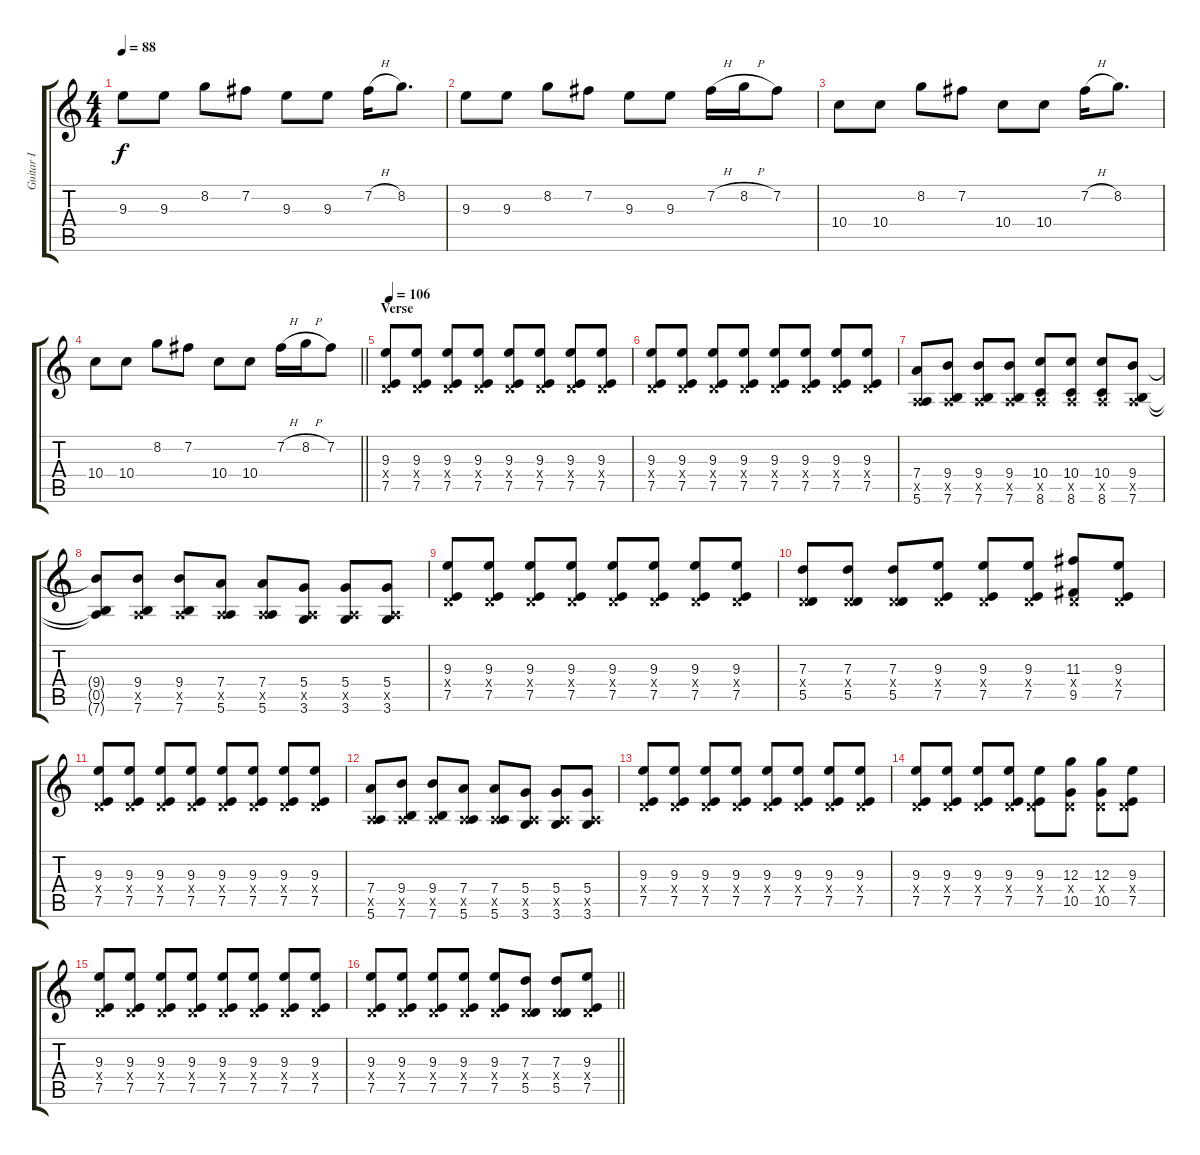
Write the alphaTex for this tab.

\track ("Guitar I" "Guitar I") {instrument electricguitarjazz}
\staff {score tabs}
\tuning (E4 B3 G3 D3 A2 E2) {hide}
\ts (4 4)
\tempo 88
\clef g2
\ks c
9.3.8{dy f} 9.3.8 8.2.8 7.2.8 9.3.8 9.3.8 7.2{h}.16 8.2.8{d} |
9.3.8 9.3.8 8.2.8 7.2.8 9.3.8 9.3.8 7.2{h}.16 8.2{h}.16 7.2.8 |
10.4.8 10.4.8 8.2.8 7.2.8 10.4.8 10.4.8 7.2{h}.16 8.2.8{d} |
\barLineRight lightlight
10.4.8 10.4.8 8.2.8 7.2.8 10.4.8 10.4.8 7.2{h}.16 8.2{h}.16 7.2.8 |
\section ("" "Verse")
\tempo 106
(9.3 0.4{x} 7.5).8{instrument distortionguitar} (9.3 0.4{x} 7.5).8 (9.3 0.4{x} 7.5).8 (9.3 0.4{x} 7.5).8 (9.3 0.4{x} 7.5).8 (9.3 0.4{x} 7.5).8 (9.3 0.4{x} 7.5).8 (9.3 0.4{x} 7.5).8 |
(9.3 0.4{x} 7.5).8 (9.3 0.4{x} 7.5).8 (9.3 0.4{x} 7.5).8 (9.3 0.4{x} 7.5).8 (9.3 0.4{x} 7.5).8 (9.3 0.4{x} 7.5).8 (9.3 0.4{x} 7.5).8 (9.3 0.4{x} 7.5).8 |
(7.4 0.5{x} 5.6).8 (9.4 0.5{x} 7.6).8 (9.4 0.5{x} 7.6).8 (9.4 0.5{x} 7.6).8 (10.4 0.5{x} 8.6).8 (10.4 0.5{x} 8.6).8 (10.4 0.5{x} 8.6).8 (9.4 0.5{x} 7.6).8 |
(9.4{t} 0.5{t} 7.6{t}).8 (9.4 0.5{x} 7.6).8 (9.4 0.5{x} 7.6).8 (7.4 0.5{x} 5.6).8 (7.4 0.5{x} 5.6).8 (5.4 0.5{x} 3.6).8 (5.4 0.5{x} 3.6).8 (5.4 0.5{x} 3.6).8 |
(9.3 0.4{x} 7.5).8 (9.3 0.4{x} 7.5).8 (9.3 0.4{x} 7.5).8 (9.3 0.4{x} 7.5).8 (9.3 0.4{x} 7.5).8 (9.3 0.4{x} 7.5).8 (9.3 0.4{x} 7.5).8 (9.3 0.4{x} 7.5).8 |
(7.3 0.4{x} 5.5).8 (7.3 0.4{x} 5.5).8 (7.3 0.4{x} 5.5).8 (9.3 0.4{x} 7.5).8 (9.3 0.4{x} 7.5).8 (9.3 0.4{x} 7.5).8 (11.3 0.4{x} 9.5).8 (9.3 0.4{x} 7.5).8 |
(9.3 0.4{x} 7.5).8 (9.3 0.4{x} 7.5).8 (9.3 0.4{x} 7.5).8 (9.3 0.4{x} 7.5).8 (9.3 0.4{x} 7.5).8 (9.3 0.4{x} 7.5).8 (9.3 0.4{x} 7.5).8 (9.3 0.4{x} 7.5).8 |
(7.4 0.5{x} 5.6).8 (9.4 0.5{x} 7.6).8 (9.4 0.5{x} 7.6).8 (7.4 0.5{x} 5.6).8 (7.4 0.5{x} 5.6).8 (5.4 0.5{x} 3.6).8 (5.4 0.5{x} 3.6).8 (5.4 0.5{x} 3.6).8 |
(9.3 0.4{x} 7.5).8 (9.3 0.4{x} 7.5).8 (9.3 0.4{x} 7.5).8 (9.3 0.4{x} 7.5).8 (9.3 0.4{x} 7.5).8 (9.3 0.4{x} 7.5).8 (9.3 0.4{x} 7.5).8 (9.3 0.4{x} 7.5).8 |
(9.3 0.4{x} 7.5).8 (9.3 0.4{x} 7.5).8 (9.3 0.4{x} 7.5).8 (9.3 0.4{x} 7.5).8 (9.3 0.4{x} 7.5).8 (12.3 0.4{x} 10.5).8 (12.3 0.4{x} 10.5).8 (9.3 0.4{x} 7.5).8 |
(9.3 0.4{x} 7.5).8 (9.3 0.4{x} 7.5).8 (9.3 0.4{x} 7.5).8 (9.3 0.4{x} 7.5).8 (9.3 0.4{x} 7.5).8 (9.3 0.4{x} 7.5).8 (9.3 0.4{x} 7.5).8 (9.3 0.4{x} 7.5).8 |
\barLineRight lightlight
(9.3 0.4{x} 7.5).8 (9.3 0.4{x} 7.5).8 (9.3 0.4{x} 7.5).8 (9.3 0.4{x} 7.5).8 (9.3 0.4{x} 7.5).8 (7.3 0.4{x} 5.5).8 (7.3 0.4{x} 5.5).8 (9.3 0.4{x} 7.5).8
